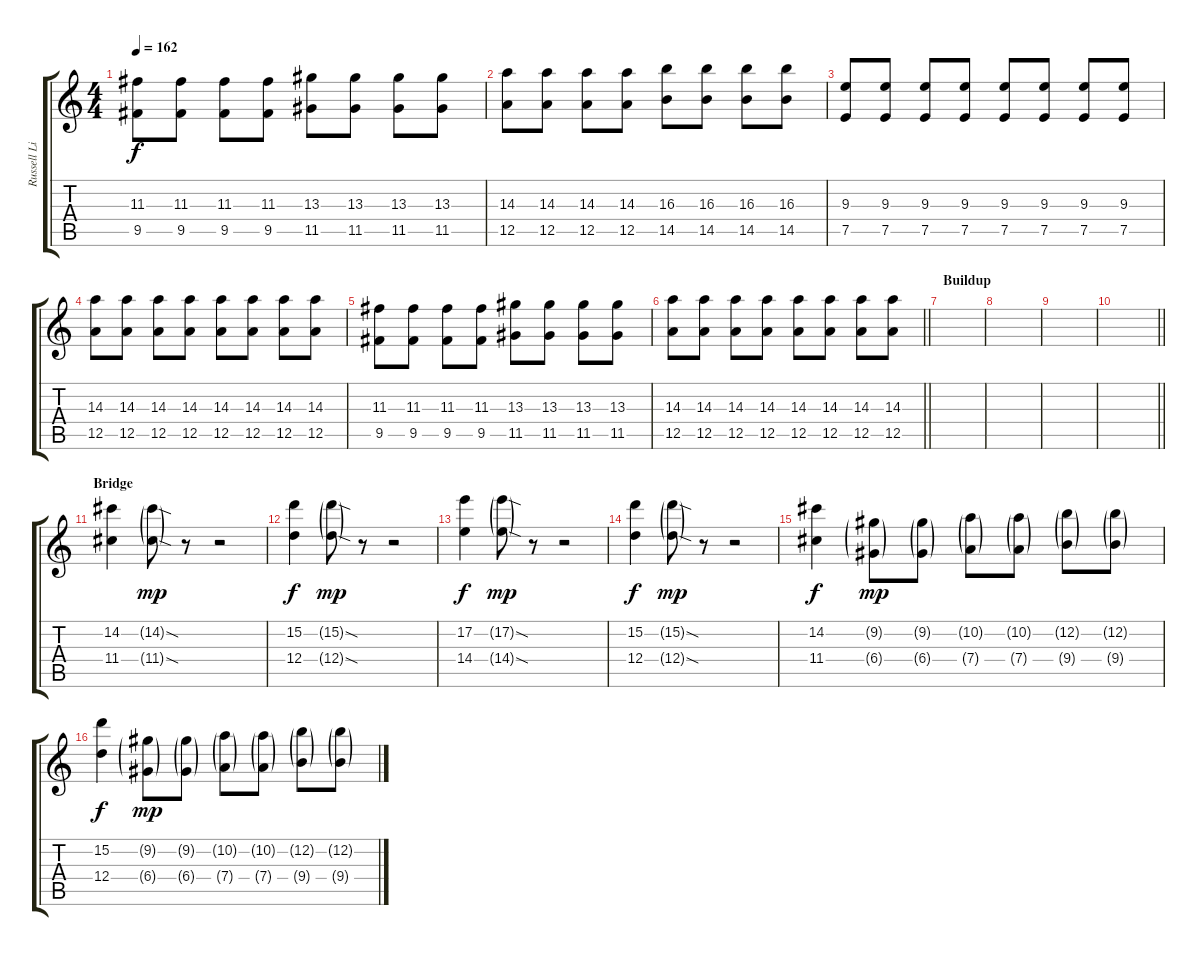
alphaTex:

\track ("Russell Lissack" "Russell Li") {instrument electricguitarclean}
\staff {score tabs}
\tuning (E4 B3 G3 D3 A2 E2) {hide}
\ts (4 4)
\tempo 162
\clef g2
\ks c
(11.3 9.5).8{dy f} (11.3 9.5).8 (11.3 9.5).8 (11.3 9.5).8 (13.3 11.5).8 (13.3 11.5).8 (13.3 11.5).8 (13.3 11.5).8 |
(14.3 12.5).8 (14.3 12.5).8 (14.3 12.5).8 (14.3 12.5).8 (16.3 14.5).8 (16.3 14.5).8 (16.3 14.5).8 (16.3 14.5).8 |
(9.3 7.5).8 (9.3 7.5).8 (9.3 7.5).8 (9.3 7.5).8 (9.3 7.5).8 (9.3 7.5).8 (9.3 7.5).8 (9.3 7.5).8 |
(14.3 12.5).8 (14.3 12.5).8 (14.3 12.5).8 (14.3 12.5).8 (14.3 12.5).8 (14.3 12.5).8 (14.3 12.5).8 (14.3 12.5).8 |
(11.3 9.5).8 (11.3 9.5).8 (11.3 9.5).8 (11.3 9.5).8 (13.3 11.5).8 (13.3 11.5).8 (13.3 11.5).8 (13.3 11.5).8 |
\barLineRight lightlight
(14.3 12.5).8 (14.3 12.5).8 (14.3 12.5).8 (14.3 12.5).8 (14.3 12.5).8 (14.3 12.5).8 (14.3 12.5).8 (14.3 12.5).8 |
\section ("" "Buildup")
|
|
|
\barLineRight lightlight
|
\section ("" "Bridge")
(14.2 11.4).4{balance 12} (14.2{sod g} 11.4{sod g}).8{dy mp} r.8 r.2 |
(15.2 12.4).4{dy f} (15.2{sod g} 12.4{sod g}).8{dy mp} r.8 r.2 |
(17.2 14.4).4{dy f} (17.2{sod g} 14.4{sod g}).8{dy mp} r.8 r.2 |
(15.2 12.4).4{dy f} (15.2{sod g} 12.4{sod g}).8{dy mp} r.8 r.2 |
(14.2 11.4).4{dy f} (9.2{g} 6.4{g}).8{dy mp} (9.2{g} 6.4{g}).8 (10.2{g} 7.4{g}).8 (10.2{g} 7.4{g}).8 (12.2{g} 9.4{g}).8 (12.2{g} 9.4{g}).8 |
(15.2 12.4).4{dy f} (9.2{g} 6.4{g}).8{dy mp} (9.2{g} 6.4{g}).8 (10.2{g} 7.4{g}).8 (10.2{g} 7.4{g}).8 (12.2{g} 9.4{g}).8 (12.2{g} 9.4{g}).8
